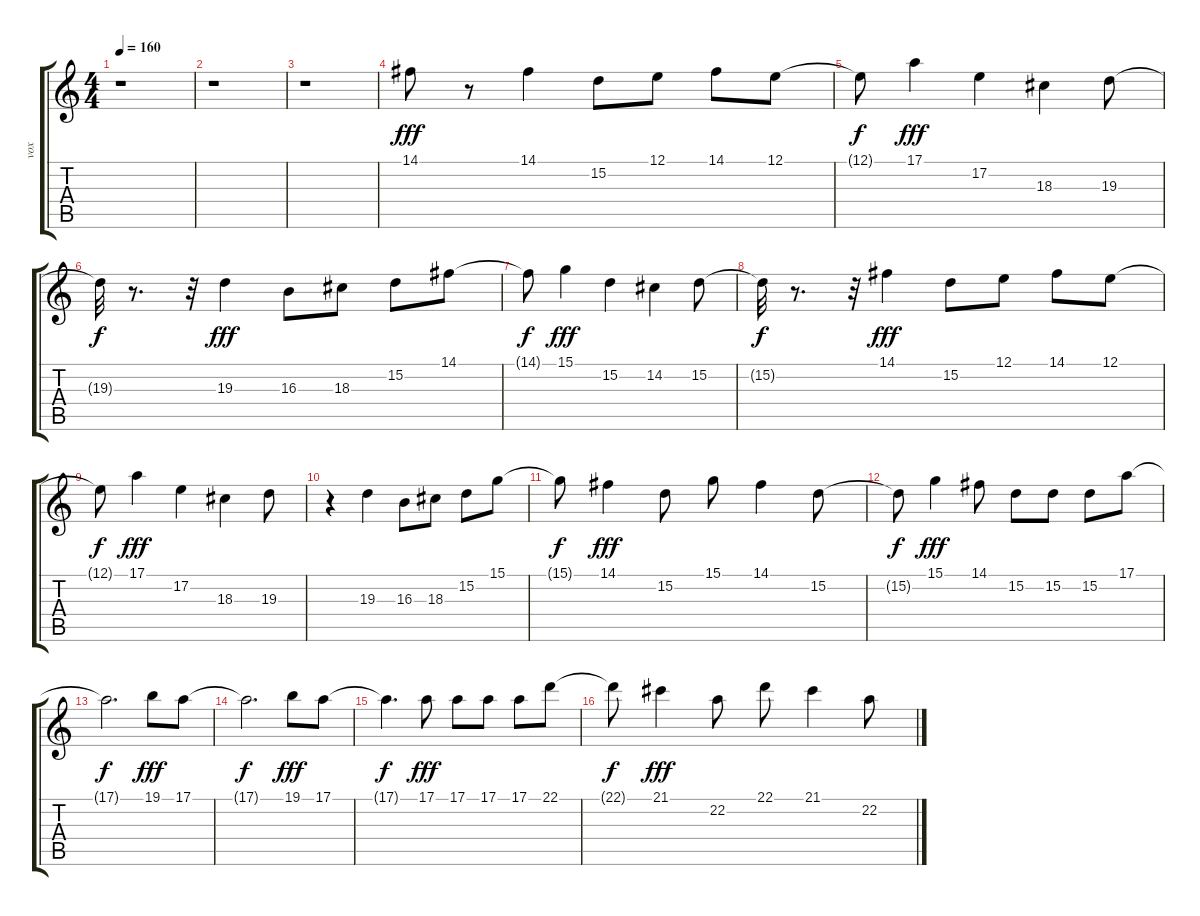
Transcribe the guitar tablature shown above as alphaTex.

\track ("vox" "vox") {instrument brightacousticpiano}
\staff {score tabs}
\tuning (E4 B3 G3 D3 A2 E2) {hide}
\ts (4 4)
\tempo 160
\clef g2
\ks c
r.1{dy fff} |
r.1 |
r.1 |
14.1.8 r.8 14.1.4 15.2.8 12.1.8 14.1.8 12.1.8 |
12.1{t}.8{dy f} 17.1.4{dy fff} 17.2.4 18.3.4 19.3.8 |
19.3{t}.32{dy f} r.8{d} r.32 19.3.4{dy fff} 16.3.8 18.3.8 15.2.8 14.1.8 |
14.1{t}.8{dy f} 15.1.4{dy fff} 15.2.4 14.2.4 15.2.8 |
15.2{t}.32{dy f} r.8{d} r.32 14.1.4{dy fff} 15.2.8 12.1.8 14.1.8 12.1.8 |
12.1{t}.8{dy f} 17.1.4{dy fff} 17.2.4 18.3.4 19.3.8 |
r.4 19.3.4 16.3.8 18.3.8 15.2.8 15.1.8 |
15.1{t}.8{dy f} 14.1.4{dy fff} 15.2.8 15.1.8 14.1.4 15.2.8 |
15.2{t}.8{dy f} 15.1.4{dy fff} 14.1.8 15.2.8 15.2.8 15.2.8 17.1.8 |
17.1{t}.2{d dy f} 19.1.8{dy fff} 17.1.8 |
17.1{t}.2{d dy f} 19.1.8{dy fff} 17.1.8 |
17.1{t}.4{d dy f} 17.1.8{dy fff} 17.1.8 17.1.8 17.1.8 22.1.8 |
22.1{t}.8{dy f} 21.1.4{dy fff} 22.2.8 22.1.8 21.1.4 22.2.8
